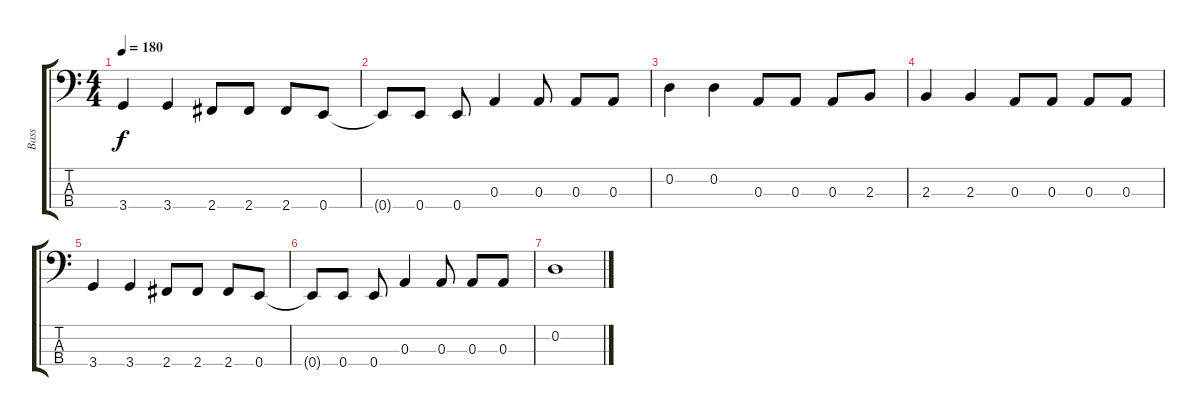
\track ("Bass" "Bass") {instrument electricbassfinger}
\staff {score tabs}
\tuning (G2 D2 A1 E1) {hide}
\ts (4 4)
\tempo 180
\clef f4
\ks c
3.4.4{dy f} 3.4.4 2.4.8 2.4.8 2.4.8 0.4.8 |
0.4{t}.8 0.4.8 0.4.8 0.3.4 0.3.8 0.3.8 0.3.8 |
0.2.4 0.2.4 0.3.8 0.3.8 0.3.8 2.3.8 |
2.3.4 2.3.4 0.3.8 0.3.8 0.3.8 0.3.8 |
3.4.4 3.4.4 2.4.8 2.4.8 2.4.8 0.4.8 |
0.4{t}.8 0.4.8 0.4.8 0.3.4 0.3.8 0.3.8 0.3.8 |
0.2.1
